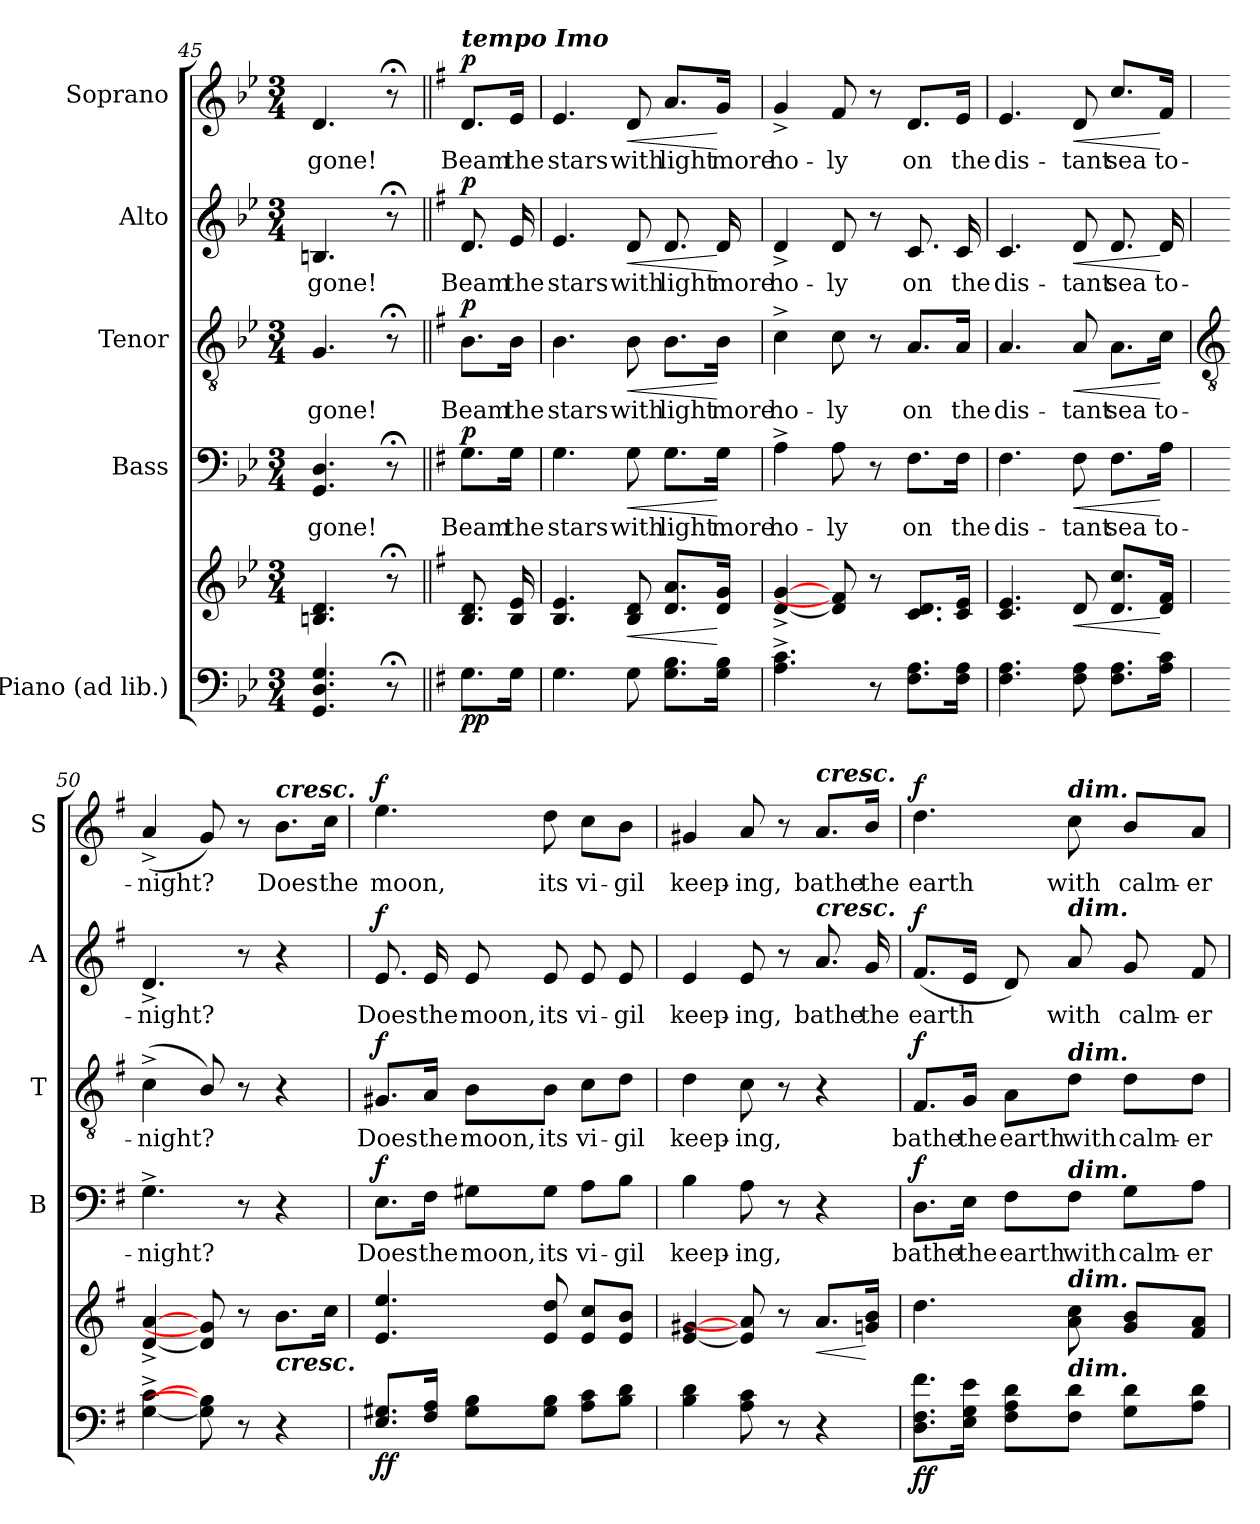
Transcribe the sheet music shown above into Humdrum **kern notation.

**kern	**kern	**dynam	**kern	**text	**dynam	**kern	**text	**dynam	**kern	**text	**dynam	**kern	**text	**dynam
*part5	*part5	*part5	*part4	*part4	*part4	*part3	*part3	*part3	*part2	*part2	*part2	*part1	*part1	*part1
*staff6	*staff5	*staff5/6	*staff4	*staff4	*staff4	*staff3	*staff3	*staff3	*staff2	*staff2	*staff2	*staff1	*staff1	*staff1
*I"Piano (ad lib.)	*	*	*I"Bass	*	*	*I"Tenor	*	*	*I"Alto	*	*	*I"Soprano	*	*
*	*	*	*I'B	*	*	*I'T	*	*	*I'A	*	*	*I'S	*	*
*clefF4	*clefG2	*	*clefF4	*	*	*clefGv2	*	*	*clefG2	*	*	*clefG2	*	*
*k[b-e-]	*k[b-e-]	*	*k[b-e-]	*	*	*k[b-e-]	*	*	*k[b-e-]	*	*	*k[b-e-]	*	*
*B-:	*B-:	*	*B-:	*	*	*B-:	*	*	*B-:	*	*	*B-:	*	*
*M3/4	*M3/4	*	*M3/4	*	*	*M3/4	*	*	*M3/4	*	*	*M3/4	*	*
=45	=45	=45	=45	=45	=45	=45	=45	=45	=45	=45	=45	=45	=45	=45
!	!	!	!	!LO:LY:b	!	!	!LO:LY:b	!	!	!LO:LY:b	!	!	!LO:LY:b	!
4.GG 4.D 4.G	4.Bn 4.d	.	4.GG 4.D	gone!	.	4.G	gone!	.	4.Bn	gone!	.	4.d	gone!	.
8r;<	8r;<	.	8r;<	.	.	8r;<	.	.	8r;<	.	.	8r;<	.	.
=46||	=46||	=46||	=46||	=46||	=46||	=46||	=46||	=46||	=46||	=46||	=46||	=46||	=46||	=46||
*k[f#]	*k[f#]	*	*k[f#]	*	*	*k[f#]	*	*	*k[f#]	*	*	*k[f#]	*	*
*G:	*G:	*	*G:	*	*	*G:	*	*	*G:	*	*	*G:	*	*
!	!	!	!	!	!	!	!	!	!	!	!	!LO:TX:a:Bi:t=tempo Imo	!	!
!	!	!LO:DY:b=2	!	!LO:LY:b	!	!	!LO:LY:b	!	!	!LO:LY:b	!	!	!LO:LY:b	!
!	!	!LO:DY:n=1:b	!	!	!LO:DY:b	!	!	!LO:DY:b	!	!	!LO:DY:b	!	!	!LO:DY:b
8.GL	8.B/ 8.d/	p p	8.G\L	Beam	p	8.B\L	Beam	p	8.d	Beam	p	8.d/L	Beam	p
!	!	!	!	!LO:LY:b	!	!	!LO:LY:b	!	!	!LO:LY:b	!	!	!LO:LY:b	!
16GJ	16B 16e	.	16G\Jk	the	.	16B\Jk	the	.	16e	the	.	16e/Jk	the	.
=47	=47	=47	=47	=47	=47	=47	=47	=47	=47	=47	=47	=47	=47	=47
!	!	!	!	!LO:LY:b	!	!	!LO:LY:b	!	!	!LO:LY:b	!	!	!LO:LY:b	!
4.G	4.B 4.e	.	4.G	stars	.	4.B	stars	.	4.e	stars	.	4.e	stars	.
!	!	!LO:HP:b	!	!LO:LY:b	!LO:HP:b	!	!LO:LY:b	!LO:HP:b	!	!LO:LY:b	!LO:HP:b	!	!LO:LY:b	!LO:HP:b
8G	8B 8d	<	8G	with	<	8B	with	<	8d	with	<	8d	with	<
!	!	!	!	!LO:LY:b	!	!	!LO:LY:b	!	!	!LO:LY:b	!	!	!LO:LY:b	!
8.G 8.BL	8.d 8.aL	.	8.G\L	light	.	8.B\L	light	.	8.d	light	.	8.a/L	light	.
!	!	!	!	!LO:LY:b	!	!	!LO:LY:b	!	!	!LO:LY:b	!	!	!LO:LY:b	!
16G 16BJ	16d 16gJ	[	16G\Jk	more	[	16B\Jk	more	[	16d	more	[	16g/Jk	more	[
=48	=48	=48	=48	=48	=48	=48	=48	=48	=48	=48	=48	=48	=48	=48
!	!	!	!	!LO:LY:b	!	!	!LO:LY:b	!	!	!LO:LY:b	!	!	!LO:LY:b	!
4.A^ 4.c^	[4d^ [4g^	.	4A^	ho-	.	4c^	ho-	.	4d^	ho-	.	4g^	ho-	.
!	!	!	!	!LO:LY:b	!	!	!LO:LY:b	!	!	!LO:LY:b	!	!	!LO:LY:b	!
.	8d] 8f#]	.	8A	-ly	.	8c	-ly	.	8d	-ly	.	8f#	-ly	.
8r	8r	.	8r	.	.	8r	.	.	8r	.	.	8r	.	.
!	!	!	!	!LO:LY:b	!	!	!LO:LY:b	!	!	!LO:LY:b	!	!	!LO:LY:b	!
8.F# 8.AL	8.c 8.dL	.	8.F#\L	on	.	8.A/L	on	.	8.c	on	.	8.d/L	on	.
!	!	!	!	!LO:LY:b	!	!	!LO:LY:b	!	!	!LO:LY:b	!	!	!LO:LY:b	!
16F# 16AJ	16c 16eJ	.	16F#\Jk	the	.	16A/Jk	the	.	16c	the	.	16e/Jk	the	.
=49	=49	=49	=49	=49	=49	=49	=49	=49	=49	=49	=49	=49	=49	=49
!	!	!	!	!LO:LY:b	!	!	!LO:LY:b	!	!	!LO:LY:b	!	!	!LO:LY:b	!
4.F# 4.A	4.c 4.e	.	4.F#	dis-	.	4.A	dis-	.	4.c	dis-	.	4.e	dis-	.
!	!	!LO:HP:b	!	!LO:LY:b	!LO:HP:b	!	!LO:LY:b	!LO:HP:b	!	!LO:LY:b	!LO:HP:b	!	!LO:LY:b	!LO:HP:b
8F# 8A	8d	<	8F#	-tant	<	8A	-tant	<	8d	-tant	<	8d	-tant	<
!	!	!	!	!LO:LY:b	!	!	!LO:LY:b	!	!	!LO:LY:b	!	!	!LO:LY:b	!
8.F# 8.AL	8.d 8.ccL	.	8.F#\L	sea	.	8.A\L	sea	.	8.d	sea	.	8.cc/L	sea	.
!	!	!	!	!LO:LY:b	!	!	!LO:LY:b	!	!	!LO:LY:b	!	!	!LO:LY:b	!
16A 16cJ	16d 16f#J	[	16A\Jk	to-	[	16c\Jk	to-	[	16d	to-	[	16f#/Jk	to-	[
!!LO:LB:g=z
=50	=50	=50	=50	=50	=50	=50	=50	=50	=50	=50	=50	=50	=50	=50
*	*	*	*	*	*	*clefGv2	*	*	*	*	*	*	*	*
!	!	!	!	!LO:LY:b	!	!	!LO:LY:b	!	!	!LO:LY:b	!	!	!LO:LY:b	!
[4G^ [4c^	[4d^ [4a^	.	4.G^	-night?	.	(<4c^	-night?	.	4.d^	-night?	.	(<4a^	-night?	.
8G] 8B]	8d] 8g]	.	.	.	.	8B/)	.	.	.	.	.	8g)	.	.
8r	8r	.	8r	.	.	8r	.	.	8r	.	.	8r	.	.
!	!	!	!	!	!	!	!	!	!	!	!	!LO:TX:a:Bi:t=cresc.	!	!
!	!LO:TX:b:Bi:t=cresc.	!	!	!	!	!	!	!	!	!	!	!	!	!
!	!	!	!	!	!	!	!	!	!	!	!	!	!LO:LY:b	!
4r	8.bL	.	4r	.	.	4r	.	.	4r	.	.	8.b\L	Does	.
!	!	!	!	!	!	!	!	!	!	!	!	!	!LO:LY:b	!
.	16ccJ	.	.	.	.	.	.	.	.	.	.	16cc\Jk	the	.
=51	=51	=51	=51	=51	=51	=51	=51	=51	=51	=51	=51	=51	=51	=51
!	!	!LO:DY:b=2	!	!LO:LY:b	!	!	!LO:LY:b	!	!	!LO:LY:b	!	!	!LO:LY:b	!
!	!	!LO:DY:n=1:b	!	!	!LO:DY:b	!	!	!LO:DY:b	!	!	!LO:DY:b	!	!	!LO:DY:b
8.E\ 8.G#X\L	4.e 4.ee	f f	8.E\L	Does	f	8.G#X/L	Does	f	8.e	Does	f	4.ee	moon,	f
!	!	!	!	!LO:LY:b	!	!	!LO:LY:b	!	!	!LO:LY:b	!	!	!	!
16F#/ 16A/J	.	.	16F#\Jk	the	.	16A/Jk	the	.	16e	the	.	.	.	.
!	!	!	!	!LO:LY:b	!	!	!LO:LY:b	!	!	!LO:LY:b	!	!	!	!
8G# 8BL	.	.	8G#X\L	moon,	.	8B\L	moon,	.	8e	moon,	.	.	.	.
!	!	!	!	!LO:LY:b	!	!	!LO:LY:b	!	!	!LO:LY:b	!	!	!LO:LY:b	!
8G# 8BJ	8e/ 8dd/	.	8G#\J	its	.	8B\J	its	.	8e	its	.	8dd	its	.
!	!	!	!	!LO:LY:b	!	!	!LO:LY:b	!	!	!LO:LY:b	!	!	!LO:LY:b	!
8A 8cL	8e 8ccL	.	8A\L	vi-	.	8c\L	vi-	.	8e	vi-	.	8cc\L	vi-	.
!	!	!	!	!LO:LY:b	!	!	!LO:LY:b	!	!	!LO:LY:b	!	!	!LO:LY:b	!
8B 8dJ	8e/ 8b/J	.	8B\J	-gil	.	8d\J	-gil	.	8e	-gil	.	8b\J	-gil	.
=52	=52	=52	=52	=52	=52	=52	=52	=52	=52	=52	=52	=52	=52	=52
!	!	!	!	!LO:LY:b	!	!	!LO:LY:b	!	!	!LO:LY:b	!	!	!LO:LY:b	!
4B 4d	[4e [4g#X	.	4B	keep-	.	4d	keep-	.	4e	keep-	.	4g#X	keep-	.
!	!	!	!	!LO:LY:b	!	!	!LO:LY:b	!	!	!LO:LY:b	!	!	!LO:LY:b	!
8A 8c	8e] 8a]	.	8A	-ing,	.	8c	-ing,	.	8e	-ing,	.	8a	-ing,	.
8r	8r	.	8r	.	.	8r	.	.	8r	.	.	8r	.	.
!	!	!	!	!	!	!	!	!	!	!	!	!LO:TX:a:Bi:t=cresc.	!	!
!	!	!	!	!	!	!	!	!	!LO:TX:a:Bi:t=cresc.	!	!	!	!	!
!	!	!LO:HP:b	!	!	!	!	!	!	!	!LO:LY:b	!	!	!LO:LY:b	!
4r	8.aL	<	4r	.	.	4r	.	.	8.a	bathe	.	8.a/L	bathe	.
!	!	!	!	!	!	!	!	!	!	!LO:LY:b	!	!	!LO:LY:b	!
.	16gn 16bJ	[	.	.	.	.	.	.	16g	the	.	16b/Jk	the	.
=53	=53	=53	=53	=53	=53	=53	=53	=53	=53	=53	=53	=53	=53	=53
!	!	!LO:DY:b=2	!	!LO:LY:b	!	!	!LO:LY:b	!	!	!LO:LY:b	!	!	!LO:LY:b	!
!	!	!LO:DY:n=1:b	!	!	!LO:DY:b	!	!	!LO:DY:b	!	!	!LO:DY:b	!	!	!LO:DY:b
8.D 8.F# 8.f#L	4.dd	f f	8.D\L	bathe	f	8.F#/L	bathe	f	(<8.f#L	earth	f	4.dd	earth	f
!	!	!	!	!LO:LY:b	!	!	!LO:LY:b	!	!	!	!	!	!	!
16E 16G 16eJ	.	.	16E\Jk	the	.	16G/Jk	the	.	16eJ	.	.	.	.	.
!	!	!	!	!LO:LY:b	!	!	!LO:LY:b	!	!	!	!	!	!	!
8F# 8A 8dL	.	.	8F#\L	earth	.	8A\L	earth	.	8d)	.	.	.	.	.
!	!	!	!	!	!	!	!	!	!	!	!	!LO:TX:a:Bi:t=dim.	!	!
!	!	!	!	!	!	!	!	!	!LO:TX:a:Bi:t=dim.	!	!	!	!	!
!	!	!	!	!	!	!LO:TX:a:Bi:t=dim.	!	!	!	!	!	!	!	!
!	!	!	!LO:TX:a:Bi:t=dim.	!	!	!	!	!	!	!	!	!	!	!
!	!LO:TX:a:Bi:t=dim.	!	!	!	!	!	!	!	!	!	!	!	!	!
!LO:TX:a:Bi:t=dim.	!	!	!	!	!	!	!	!	!	!	!	!	!	!
!	!	!	!	!LO:LY:b	!	!	!LO:LY:b	!	!	!LO:LY:b	!	!	!LO:LY:b	!
8F# 8dJ	8a 8cc	.	8F#\J	with	.	8d\J	with	.	8a	with	.	8cc	with	.
!	!	!	!	!LO:LY:b	!	!	!LO:LY:b	!	!	!LO:LY:b	!	!	!LO:LY:b	!
8G 8dL	8g/ 8b/L	.	8G\L	calm-	.	8d\L	calm-	.	8g	calm-	.	8b/L	calm-	.
!	!	!	!	!LO:LY:b	!	!	!LO:LY:b	!	!	!LO:LY:b	!	!	!LO:LY:b	!
8A 8dJ	8f# 8aJ	.	8A\J	-er	.	8d\J	-er	.	8f#	-er	.	8a/J	-er	.
=	=	=	=	=	=	=	=	=	=	=	=	=	=	=
*-	*-	*-	*-	*-	*-	*-	*-	*-	*-	*-	*-	*-	*-	*-
